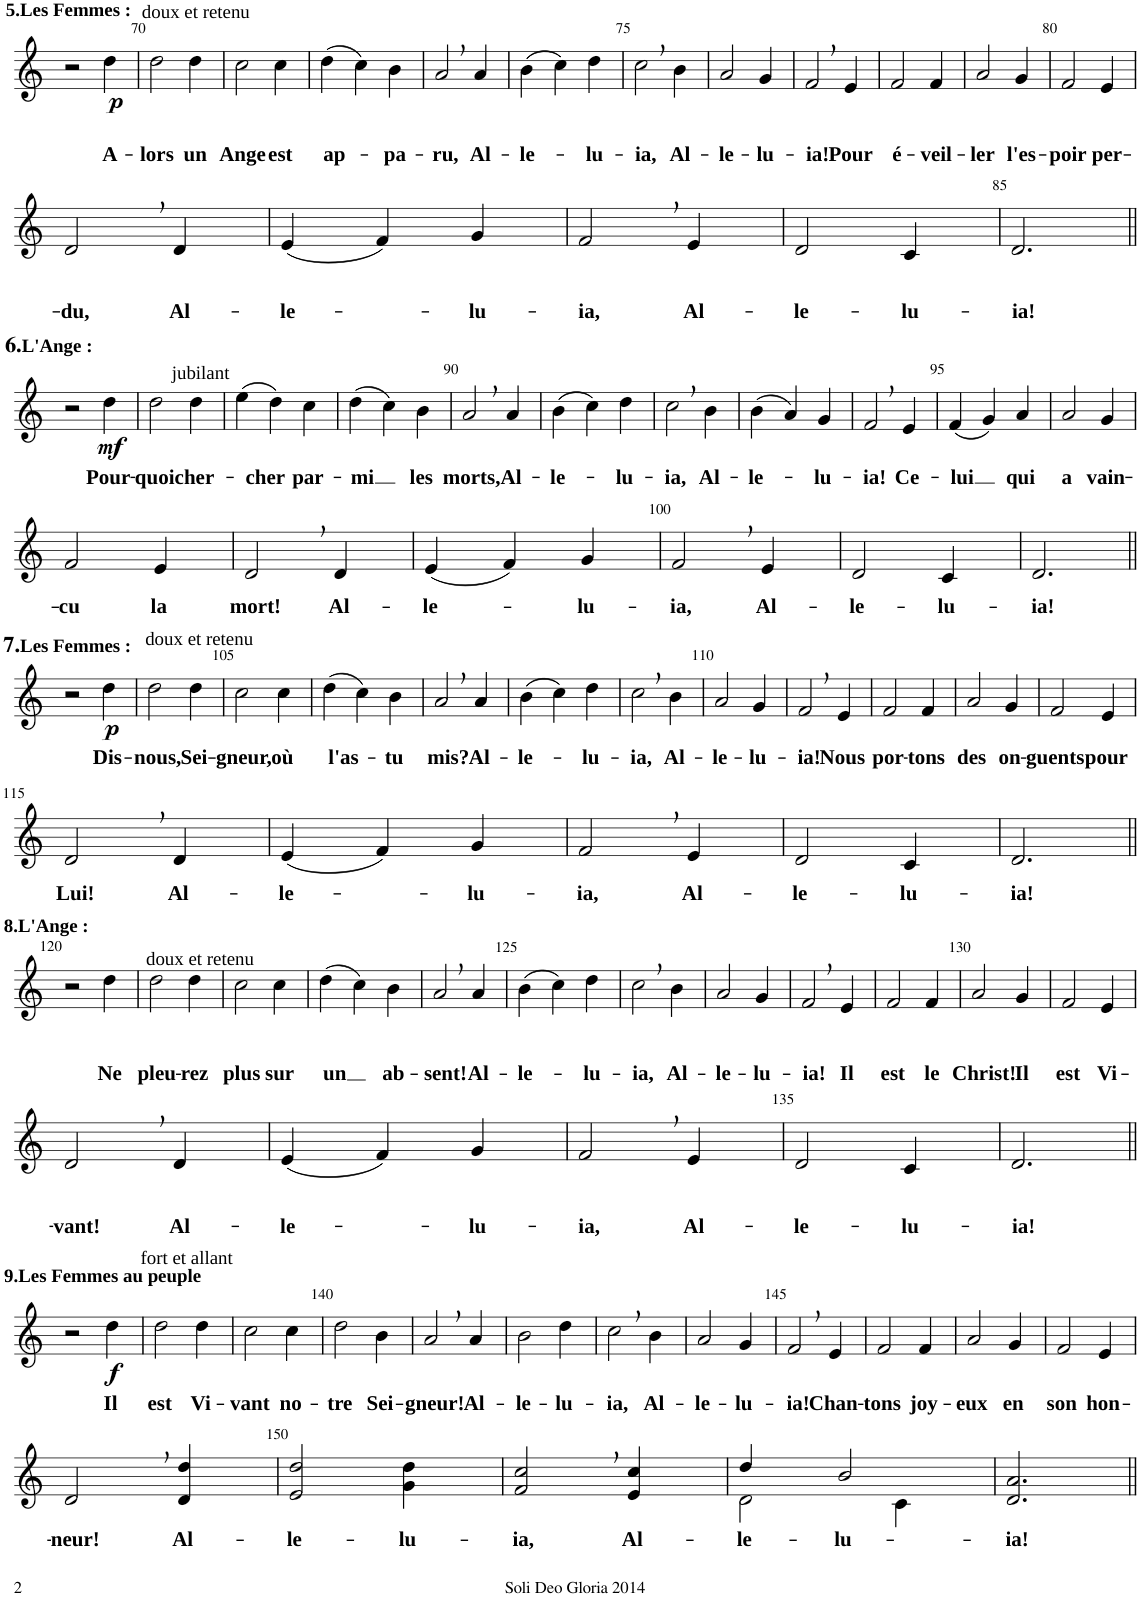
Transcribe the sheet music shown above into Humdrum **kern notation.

**kern	**text	**text	**dynam
*part1	*part1	*part1	*part1
*staff1	*staff1	*staff1	*staff1
*I"Voice	*	*	*
!!LO:PB:g=z
*clefG2	*	*	*
*k[]	*	*	*
*M3/4	*	*	*
=69	=69	=69	=69
!LO:TX:a:B:t=5.Les Femmes &colon;	!	!	!
2r	.	.	.
!LO:TX:a:t=doux et retenu	!	!	!
!	!	!LO:LY:b	!LO:DY:b
4dd\	.	A-	p
=70	=70	=70	=70
!	!	!LO:LY:b	!
2dd\	.	-lors	.
!	!	!LO:LY:b	!
4dd\	.	un	.
=71	=71	=71	=71
!	!	!LO:LY:b	!
2cc\	.	Ange	.
!	!	!LO:LY:b	!
4cc\	.	est	.
=72	=72	=72	=72
!	!	!LO:LY:b	!
(4dd\	.	ap-	.
4cc\)	.	.	.
!	!	!LO:LY:b	!
4b\	.	-pa-	.
=73	=73	=73	=73
!	!	!LO:LY:b	!
2a,/	.	-ru,	.
!	!	!LO:LY:b	!
4a/	.	Al-	.
=74	=74	=74	=74
!	!	!LO:LY:b	!
(4b\	.	-le-	.
4cc\)	.	.	.
!	!	!LO:LY:b	!
4dd\	.	-lu-	.
=75	=75	=75	=75
!	!	!LO:LY:b	!
2cc,\	.	-ia,	.
!	!	!LO:LY:b	!
4b\	.	Al-	.
=76	=76	=76	=76
!	!	!LO:LY:b	!
2a/	.	-le-	.
!	!	!LO:LY:b	!
4g/	.	-lu-	.
=77	=77	=77	=77
!	!	!LO:LY:b	!
2f,/	.	-ia!	.
!	!	!LO:LY:b	!
4e/	.	Pour	.
=78	=78	=78	=78
!	!	!LO:LY:b	!
2f/	.	é-	.
!	!	!LO:LY:b	!
4f/	.	-veil-	.
=79	=79	=79	=79
!	!	!LO:LY:b	!
2a/	.	-ler	.
!	!	!LO:LY:b	!
4g/	.	l'es-	.
=80	=80	=80	=80
!	!	!LO:LY:b	!
2f/	.	-poir	.
!	!	!LO:LY:b	!
4e/	.	per-	.
!!LO:LB:g=z
=81	=81	=81	=81
!	!	!LO:LY:b	!
2d,/	.	-du,	.
!	!	!LO:LY:b	!
4d/	.	Al-	.
=82	=82	=82	=82
!	!	!LO:LY:b	!
(4e/	.	-le-	.
4f/)	.	.	.
!	!	!LO:LY:b	!
4g/	.	-lu-	.
=83	=83	=83	=83
!	!	!LO:LY:b	!
2f,/	.	-ia,	.
!	!	!LO:LY:b	!
4e/	.	Al-	.
=84	=84	=84	=84
!	!	!LO:LY:b	!
2d/	.	-le-	.
!	!	!LO:LY:b	!
4c/	.	-lu-	.
=85	=85	=85	=85
!	!	!LO:LY:b	!
2.d/	.	-ia!	.
!!LO:LB:g=z
=86||	=86||	=86||	=86||
!LO:TX:a:B:t=6.	!	!	!
!LO:TX:a:t=L'Ange &colon;	!	!	!
2r	.	.	.
!LO:TX:a:t=jubilant	!	!	!
!	!LO:LY:b	!	!LO:DY:b
4dd\	Pour-	.	mf
=87	=87	=87	=87
!	!LO:LY:b	!	!
2dd\	-quoi	.	.
!	!LO:LY:b	!	!
4dd\	cher-	.	.
=88	=88	=88	=88
!	!LO:LY:b	!	!
(4ee\	-cher	.	.
4dd\)	.	.	.
!	!LO:LY:b	!	!
4cc\	par-	.	.
=89	=89	=89	=89
!	!LO:LY:b	!	!
(4dd\	-mi	.	.
4cc\)	.	.	.
!	!LO:LY:b	!	!
4b\	les	.	.
=90	=90	=90	=90
!	!LO:LY:b	!	!
2a,/	morts,	.	.
!	!LO:LY:b	!	!
4a/	Al-	.	.
=91	=91	=91	=91
!	!LO:LY:b	!	!
(4b\	-le-	.	.
4cc\)	.	.	.
!	!LO:LY:b	!	!
4dd\	-lu-	.	.
=92	=92	=92	=92
!	!LO:LY:b	!	!
2cc,\	-ia,	.	.
!	!LO:LY:b	!	!
4b\	Al-	.	.
=93	=93	=93	=93
!	!LO:LY:b	!	!
(4b\	-le-	.	.
4a/)	.	.	.
!	!LO:LY:b	!	!
4g/	-lu-	.	.
=94	=94	=94	=94
!	!LO:LY:b	!	!
2f,/	-ia!	.	.
!	!LO:LY:b	!	!
4e/	Ce-	.	.
=95	=95	=95	=95
!	!LO:LY:b	!	!
(4f/	-lui	.	.
4g/)	.	.	.
!	!LO:LY:b	!	!
4a/	qui	.	.
=96	=96	=96	=96
!	!LO:LY:b	!	!
2a/	a	.	.
!	!LO:LY:b	!	!
4g/	vain-	.	.
!!LO:LB:g=z
=97	=97	=97	=97
!	!LO:LY:b	!	!
2f/	-cu	.	.
!	!LO:LY:b	!	!
4e/	la	.	.
=98	=98	=98	=98
!	!LO:LY:b	!	!
2d,/	mort!	.	.
!	!LO:LY:b	!	!
4d/	Al-	.	.
=99	=99	=99	=99
!	!LO:LY:b	!	!
(4e/	-le-	.	.
4f/)	.	.	.
!	!LO:LY:b	!	!
4g/	-lu-	.	.
=100	=100	=100	=100
!	!LO:LY:b	!	!
2f,/	-ia,	.	.
!	!LO:LY:b	!	!
4e/	Al-	.	.
=101	=101	=101	=101
!	!LO:LY:b	!	!
2d/	-le-	.	.
!	!LO:LY:b	!	!
4c/	-lu-	.	.
=102	=102	=102	=102
!	!LO:LY:b	!	!
2.d/	-ia!	.	.
!!LO:LB:g=z
=103||	=103||	=103||	=103||
!LO:TX:a:B:t=7.	!	!	!
!LO:TX:a:t=Les Femmes &colon;	!	!	!
2r	.	.	.
!LO:TX:a:t=doux et retenu	!	!	!
!	!LO:LY:b	!	!LO:DY:b
4dd\	Dis-	.	p
=104	=104	=104	=104
!	!LO:LY:b	!	!
2dd\	-nous,	.	.
!	!LO:LY:b	!	!
4dd\	Sei-	.	.
=105	=105	=105	=105
!	!LO:LY:b	!	!
2cc\	-gneur,	.	.
!	!LO:LY:b	!	!
4cc\	où	.	.
=106	=106	=106	=106
!	!LO:LY:b	!	!
(4dd\	l'as-	.	.
4cc\)	.	.	.
!	!LO:LY:b	!	!
4b\	-tu	.	.
=107	=107	=107	=107
!	!LO:LY:b	!	!
2a,/	mis?	.	.
!	!LO:LY:b	!	!
4a/	Al-	.	.
=108	=108	=108	=108
!	!LO:LY:b	!	!
(4b\	-le-	.	.
4cc\)	.	.	.
!	!LO:LY:b	!	!
4dd\	-lu-	.	.
=109	=109	=109	=109
!	!LO:LY:b	!	!
2cc,\	-ia,	.	.
!	!LO:LY:b	!	!
4b\	Al-	.	.
=110	=110	=110	=110
!	!LO:LY:b	!	!
2a/	-le-	.	.
!	!LO:LY:b	!	!
4g/	-lu-	.	.
=111	=111	=111	=111
!	!LO:LY:b	!	!
2f,/	-ia!	.	.
!	!LO:LY:b	!	!
4e/	Nous	.	.
=112	=112	=112	=112
!	!LO:LY:b	!	!
2f/	por-	.	.
!	!LO:LY:b	!	!
4f/	-tons	.	.
=113	=113	=113	=113
!	!LO:LY:b	!	!
2a/	des	.	.
!	!LO:LY:b	!	!
4g/	on-	.	.
=114	=114	=114	=114
!	!LO:LY:b	!	!
2f/	-guents	.	.
!	!LO:LY:b	!	!
4e/	pour	.	.
!!LO:LB:g=z
=115	=115	=115	=115
!	!LO:LY:b	!	!
2d,/	Lui!	.	.
!	!LO:LY:b	!	!
4d/	Al-	.	.
=116	=116	=116	=116
!	!LO:LY:b	!	!
(4e/	-le-	.	.
4f/)	.	.	.
!	!LO:LY:b	!	!
4g/	-lu-	.	.
=117	=117	=117	=117
!	!LO:LY:b	!	!
2f,/	-ia,	.	.
!	!LO:LY:b	!	!
4e/	Al-	.	.
=118	=118	=118	=118
!	!LO:LY:b	!	!
2d/	-le-	.	.
!	!LO:LY:b	!	!
4c/	-lu-	.	.
=119	=119	=119	=119
!	!LO:LY:b	!	!
2.d/	-ia!	.	.
!!LO:LB:g=z
=120||	=120||	=120||	=120||
!LO:TX:a:B:t=8.L'Ange &colon;	!	!	!
2r	.	.	.
!LO:TX:a:t=doux et retenu	!	!	!
!	!	!LO:LY:b	!
4dd\	.	Ne	.
=121	=121	=121	=121
!	!	!LO:LY:b	!
2dd\	.	pleu-	.
!	!	!LO:LY:b	!
4dd\	.	-rez	.
=122	=122	=122	=122
!	!	!LO:LY:b	!
2cc\	.	plus	.
!	!	!LO:LY:b	!
4cc\	.	sur	.
=123	=123	=123	=123
!	!	!LO:LY:b	!
(4dd\	.	un	.
4cc\)	.	.	.
!	!	!LO:LY:b	!
4b\	.	ab-	.
=124	=124	=124	=124
!	!	!LO:LY:b	!
2a,/	.	-sent!	.
!	!	!LO:LY:b	!
4a/	.	Al-	.
=125	=125	=125	=125
!	!	!LO:LY:b	!
(4b\	.	-le-	.
4cc\)	.	.	.
!	!	!LO:LY:b	!
4dd\	.	-lu-	.
=126	=126	=126	=126
!	!	!LO:LY:b	!
2cc,\	.	-ia,	.
!	!	!LO:LY:b	!
4b\	.	Al-	.
=127	=127	=127	=127
!	!	!LO:LY:b	!
2a/	.	-le-	.
!	!	!LO:LY:b	!
4g/	.	-lu-	.
=128	=128	=128	=128
!	!	!LO:LY:b	!
2f,/	.	-ia!	.
!	!	!LO:LY:b	!
4e/	.	Il	.
=129	=129	=129	=129
!	!	!LO:LY:b	!
2f/	.	est	.
!	!	!LO:LY:b	!
4f/	.	le	.
=130	=130	=130	=130
!	!	!LO:LY:b	!
2a/	.	Christ!	.
!	!	!LO:LY:b	!
4g/	.	Il	.
=131	=131	=131	=131
!	!	!LO:LY:b	!
2f/	.	est	.
!	!	!LO:LY:b	!
4e/	.	Vi-	.
!!LO:LB:g=z
=132	=132	=132	=132
!	!	!LO:LY:b	!
2d,/	.	-vant!	.
!	!	!LO:LY:b	!
4d/	.	Al-	.
=133	=133	=133	=133
!	!	!LO:LY:b	!
(4e/	.	-le-	.
4f/)	.	.	.
!	!	!LO:LY:b	!
4g/	.	-lu-	.
=134	=134	=134	=134
!	!	!LO:LY:b	!
2f,/	.	-ia,	.
!	!	!LO:LY:b	!
4e/	.	Al-	.
=135	=135	=135	=135
!	!	!LO:LY:b	!
2d/	.	-le-	.
!	!	!LO:LY:b	!
4c/	.	-lu-	.
=136	=136	=136	=136
!	!	!LO:LY:b	!
2.d/	.	-ia!	.
!!LO:LB:g=z
=137||	=137||	=137||	=137||
!LO:TX:a:B:t=9.Les Femmes au peuple	!	!	!
2r	.	.	.
!LO:TX:a:t=fort et allant	!	!	!
!	!LO:LY:b	!	!LO:DY:b
4dd\	Il	.	f
=138	=138	=138	=138
!	!LO:LY:b	!	!
2dd\	est	.	.
!	!LO:LY:b	!	!
4dd\	Vi-	.	.
=139	=139	=139	=139
!	!LO:LY:b	!	!
2cc\	-vant	.	.
!	!LO:LY:b	!	!
4cc\	no-	.	.
=140	=140	=140	=140
!	!LO:LY:b	!	!
2dd\	-tre	.	.
!	!LO:LY:b	!	!
4b\	Sei-	.	.
=141	=141	=141	=141
!	!LO:LY:b	!	!
2a,/	-gneur!	.	.
!	!LO:LY:b	!	!
4a/	Al-	.	.
=142	=142	=142	=142
!	!LO:LY:b	!	!
2b\	-le-	.	.
!	!LO:LY:b	!	!
4dd\	-lu-	.	.
=143	=143	=143	=143
!	!LO:LY:b	!	!
2cc,\	-ia,	.	.
!	!LO:LY:b	!	!
4b\	Al-	.	.
=144	=144	=144	=144
!	!LO:LY:b	!	!
2a/	-le-	.	.
!	!LO:LY:b	!	!
4g/	-lu-	.	.
=145	=145	=145	=145
!	!LO:LY:b	!	!
2f,/	-ia!	.	.
!	!LO:LY:b	!	!
4e/	Chan-	.	.
=146	=146	=146	=146
!	!LO:LY:b	!	!
2f/	-tons	.	.
!	!LO:LY:b	!	!
4f/	joy-	.	.
=147	=147	=147	=147
!	!LO:LY:b	!	!
2a/	-eux	.	.
!	!LO:LY:b	!	!
4g/	en	.	.
=148	=148	=148	=148
!	!LO:LY:b	!	!
2f/	son	.	.
!	!LO:LY:b	!	!
4e/	hon-	.	.
!!LO:LB:g=z
=149	=149	=149	=149
!	!LO:LY:b	!	!
2d,/	-neur!	.	.
!	!LO:LY:b	!	!
4d/ 4dd/	Al-	.	.
=150	=150	=150	=150
!	!LO:LY:b	!	!
2e/ 2dd/	-le-	.	.
!	!LO:LY:b	!	!
4g\ 4dd\	-lu-	.	.
=151	=151	=151	=151
!	!LO:LY:b	!	!
2f/, 2cc/,	-ia,	.	.
!	!LO:LY:b	!	!
4e/ 4cc/	Al-	.	.
=152	=152	=152	=152
!	!LO:LY:b	!	!
*^	*	*	*
4dd/	2d\	-le-	.	.
!	!	!LO:LY:b	!	!
2b/	.	-lu-	.	.
.	4c\	.	.	.
=153	=153	=153	=153	=153
!	!	!LO:LY:b	!	!
*v	*v	*	*	*
2.d/ 2.a/	-ia!	.	.
=||	=||	=||	=||
*-	*-	*-	*-
